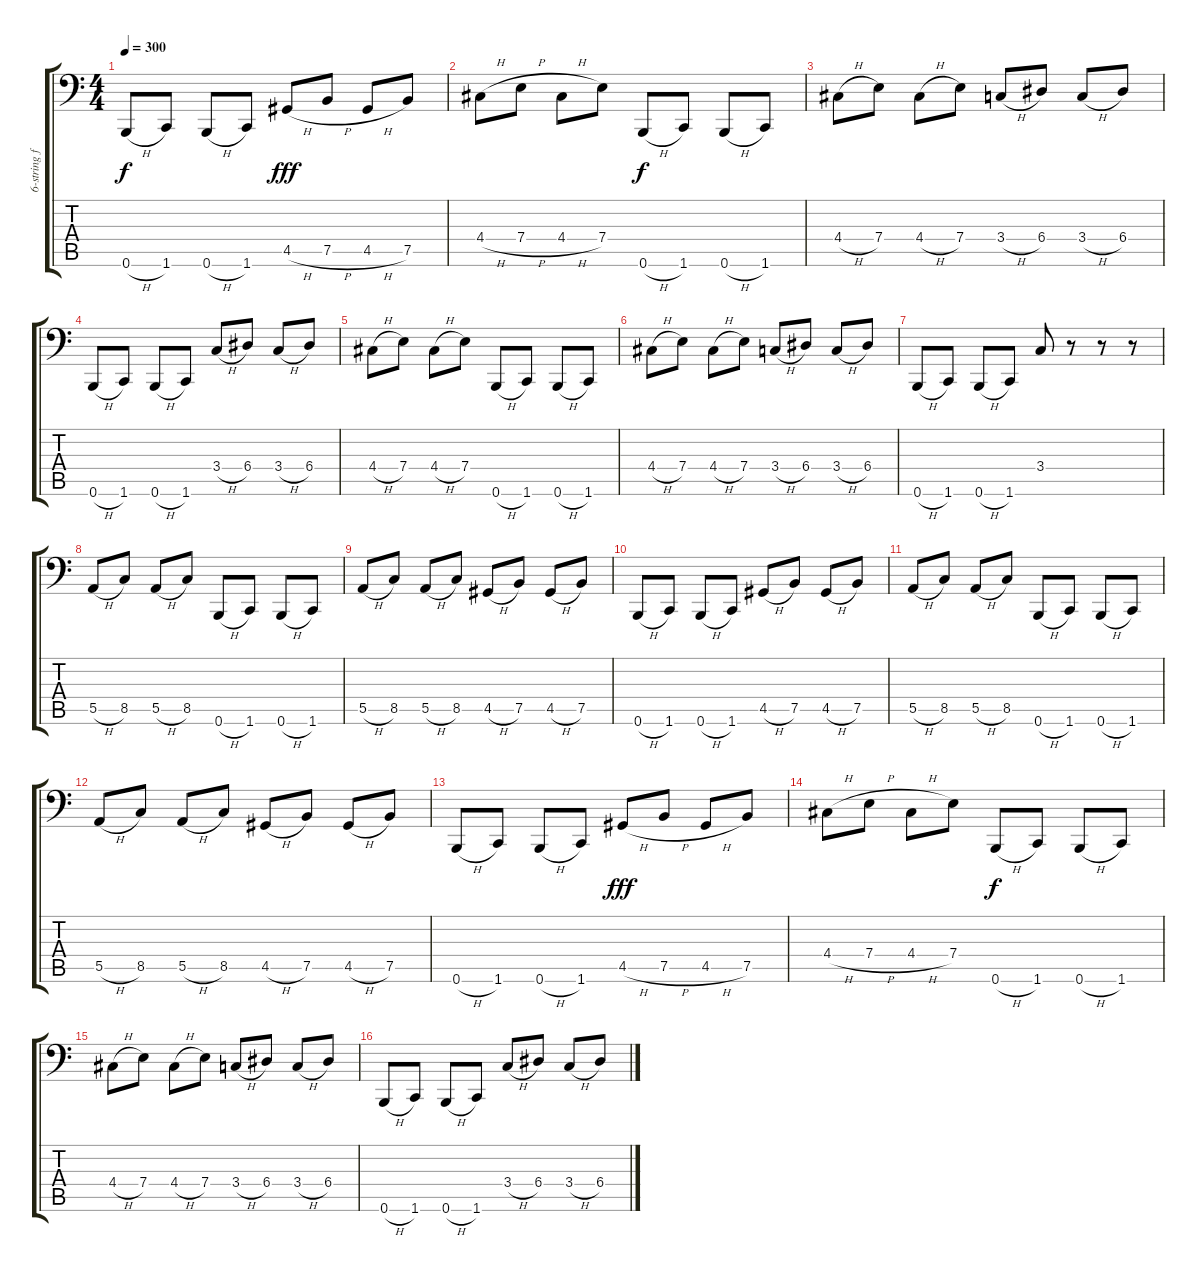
\track ("6-string fretless bass (Jaron Evil)" "6-string f") {instrument fretlessbass}
\staff {score tabs}
\tuning (C3 G2 D2 A1 E1 B0) {hide}
\ts (4 4)
\tempo 300
\clef f4
\ks c
0.6{h}.8{dy f} 1.6.8 0.6{h}.8 1.6.8 4.5{h}.8{dy fff} 7.5{h}.8 4.5{h}.8 7.5.8 |
4.4{h}.8 7.4{h}.8 4.4{h}.8 7.4.8 0.6{h}.8{dy f} 1.6.8 0.6{h}.8 1.6.8 |
4.4{h}.8 7.4.8 4.4{h}.8 7.4.8 3.4{h}.8 6.4.8 3.4{h}.8 6.4.8 |
0.6{h}.8 1.6.8 0.6{h}.8 1.6.8 3.4{h}.8 6.4.8 3.4{h}.8 6.4.8 |
4.4{h}.8 7.4.8 4.4{h}.8 7.4.8 0.6{h}.8 1.6.8 0.6{h}.8 1.6.8 |
4.4{h}.8 7.4.8 4.4{h}.8 7.4.8 3.4{h}.8 6.4.8 3.4{h}.8 6.4.8 |
0.6{h}.8 1.6.8 0.6{h}.8 1.6.8 3.4.8 r.8 r.8 r.8 |
5.5{h}.8 8.5.8 5.5{h}.8 8.5.8 0.6{h}.8 1.6.8 0.6{h}.8 1.6.8 |
5.5{h}.8 8.5.8 5.5{h}.8 8.5.8 4.5{h}.8 7.5.8 4.5{h}.8 7.5.8 |
0.6{h}.8 1.6.8 0.6{h}.8 1.6.8 4.5{h}.8 7.5.8 4.5{h}.8 7.5.8 |
5.5{h}.8 8.5.8 5.5{h}.8 8.5.8 0.6{h}.8 1.6.8 0.6{h}.8 1.6.8 |
5.5{h}.8 8.5.8 5.5{h}.8 8.5.8 4.5{h}.8 7.5.8 4.5{h}.8 7.5.8 |
0.6{h}.8 1.6.8 0.6{h}.8 1.6.8 4.5{h}.8{dy fff} 7.5{h}.8 4.5{h}.8 7.5.8 |
4.4{h}.8 7.4{h}.8 4.4{h}.8 7.4.8 0.6{h}.8{dy f} 1.6.8 0.6{h}.8 1.6.8 |
4.4{h}.8 7.4.8 4.4{h}.8 7.4.8 3.4{h}.8 6.4.8 3.4{h}.8 6.4.8 |
0.6{h}.8 1.6.8 0.6{h}.8 1.6.8 3.4{h}.8 6.4.8 3.4{h}.8 6.4.8
